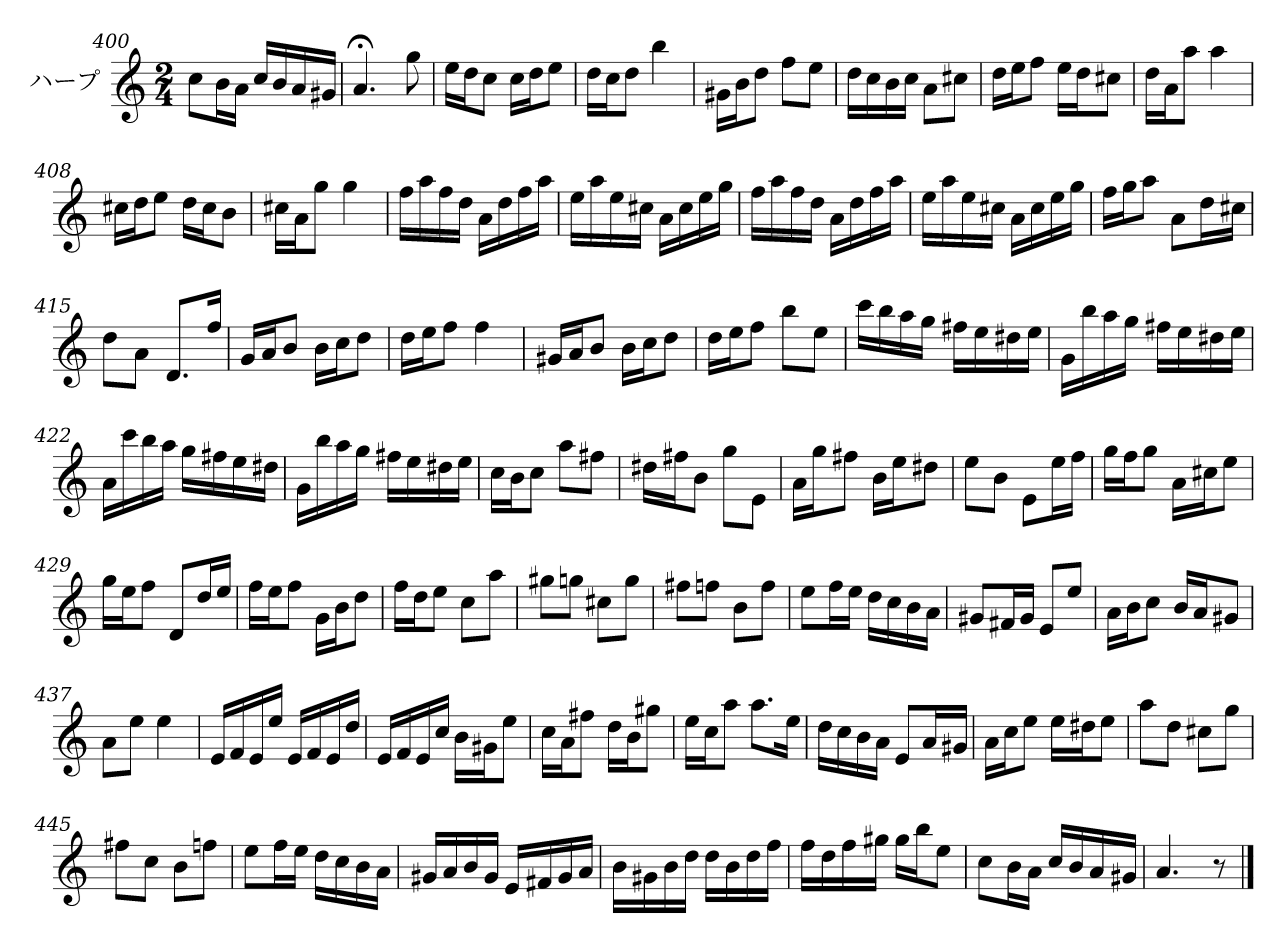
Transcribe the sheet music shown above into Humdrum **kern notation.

**kern
*part1
*staff1
*I"ハープ
!!LO:LB:g=z
*clefG2
*k[]
*M2/4
=400
8cc\L
16b\L
16a\JJ
16cc/LL
16b/
16a/
16g#X/JJ
=401
4.a;</
8gg\
=402
16ee\LL
16dd\J
8cc\J
16cc\LL
16dd\J
8ee\J
=403
16dd\LL
16cc\J
8dd\J
4bb\
=404
16g#X\LL
16b\J
8dd\J
8ff\L
8ee\J
=405
16dd\LL
16cc\
16b\
16cc\JJ
8a\L
8cc#X\J
=406
16dd\LL
16ee\J
8ff\J
16ee\LL
16dd\J
8cc#X\J
=407
16dd\LL
16a\J
8aa\J
4aa\
!!LO:LB:g=z
=408
16cc#X\LL
16dd\J
8ee\J
16dd\LL
16cc#\J
8b\J
=409
16cc#X\LL
16a\J
8gg\J
4gg\
=410
16ff\LL
16aa\
16ff\
16dd\JJ
16a\LL
16dd\
16ff\
16aa\JJ
=411
16ee\LL
16aa\
16ee\
16cc#X\JJ
16a\LL
16cc#\
16ee\
16gg\JJ
=412
16ff\LL
16aa\
16ff\
16dd\JJ
16a\LL
16dd\
16ff\
16aa\JJ
=413
16ee\LL
16aa\
16ee\
16cc#X\JJ
16a\LL
16cc#\
16ee\
16gg\JJ
!!LO:LB:g=z
=414
16ff\LL
16gg\J
8aa\J
8a\L
16dd\L
16cc#X\JJ
=415
8dd\L
8a\J
8.d/L
16ff/Jk
=416
16g/LL
16a/J
8b/J
16b\LL
16cc\J
8dd\J
=417
16dd\LL
16ee\J
8ff\J
4ff\
=418
16g#X/LL
16a/J
8b/J
16b\LL
16cc\J
8dd\J
=419
16dd\LL
16ee\J
8ff\J
8bb\L
8ee\J
=420
16ccc\LL
16bb\
16aa\
16gg\JJ
16ff#X\LL
16ee\
16dd#X\
16ee\JJ
!!LO:LB:g=z
=421
16g\LL
16bb\
16aa\
16gg\JJ
16ff#X\LL
16ee\
16dd#X\
16ee\JJ
=422
16a\LL
16ccc\
16bb\
16aa\JJ
16gg\LL
16ff#X\
16ee\
16dd#X\JJ
=423
16g\LL
16bb\
16aa\
16gg\JJ
16ff#X\LL
16ee\
16dd#X\
16ee\JJ
=424
16cc\LL
16b\J
8cc\J
8aa\L
8ff#X\J
=425
16dd#X\LL
16ff#X\J
8b\J
8gg\L
8e\J
!!LO:LB:g=z
=426
16a\LL
16gg\J
8ff#X\J
16b\LL
16ee\J
8dd#X\J
=427
8ee\L
8b\J
8e\L
16ee\L
16ff\JJ
=428
16gg\LL
16ff\J
8gg\J
16a\LL
16cc#X\J
8ee\J
=429
16gg\LL
16ee\J
8ff\J
8d/L
16dd/L
16ee/JJ
=430
16ff\LL
16ee\J
8ff\J
16g\LL
16b\J
8dd\J
=431
16ff\LL
16dd\J
8ee\J
8cc\L
8aa\J
=432
8gg#X\L
8ggn\J
8cc#X\L
8gg\J
!!LO:LB:g=z
=433
8ff#X\L
8ffn\J
8b\L
8ff\J
=434
8ee\L
16ff\L
16ee\JJ
16dd\LL
16cc\
16b\
16a\JJ
=435
8g#X/L
16f#X/L
16g#/JJ
8e/L
8ee/J
=436
16a\LL
16b\J
8cc\J
16b/LL
16a/J
8g#X/J
=437
8a\L
8ee\J
4ee\
=438
16e/LL
16f/
16e/
16ee/JJ
16e/LL
16f/
16e/
16dd/JJ
=439
16e/LL
16f/
16e/
16cc/JJ
16b\LL
16g#X\J
8ee\J
!!LO:LB:g=z
=440
16cc\LL
16a\J
8ff#X\J
16dd\LL
16b\J
8gg#X\J
=441
16ee\LL
16cc\J
8aa\J
8.aa\L
16ee\Jk
=442
16dd\LL
16cc\
16b\
16a\JJ
8e/L
16a/L
16g#X/JJ
=443
16a\LL
16cc\J
8ee\J
16ee\LL
16dd#X\J
8ee\J
=444
8aa\L
8dd\J
8cc#X\L
8gg\J
=445
8ff#X\L
8cc\J
8b\L
8ffn\J
=446
8ee\L
16ff\L
16ee\JJ
16dd\LL
16cc\
16b\
16a\JJ
!!LO:LB:g=z
=447
16g#X/LL
16a/
16b/
16g#/JJ
16e/LL
16f#X/
16g#/
16a/JJ
=448
16b\LL
16g#X\
16b\
16dd\JJ
16dd\LL
16b\
16dd\
16ff\JJ
=449
16ff\LL
16dd\
16ff\
16gg#X\JJ
16gg#\LL
16bb\J
8ee\J
=450
8cc\L
16b\L
16a\JJ
16cc/LL
16b/
16a/
16g#X/JJ
=451
4.a/
8r
==
*-
